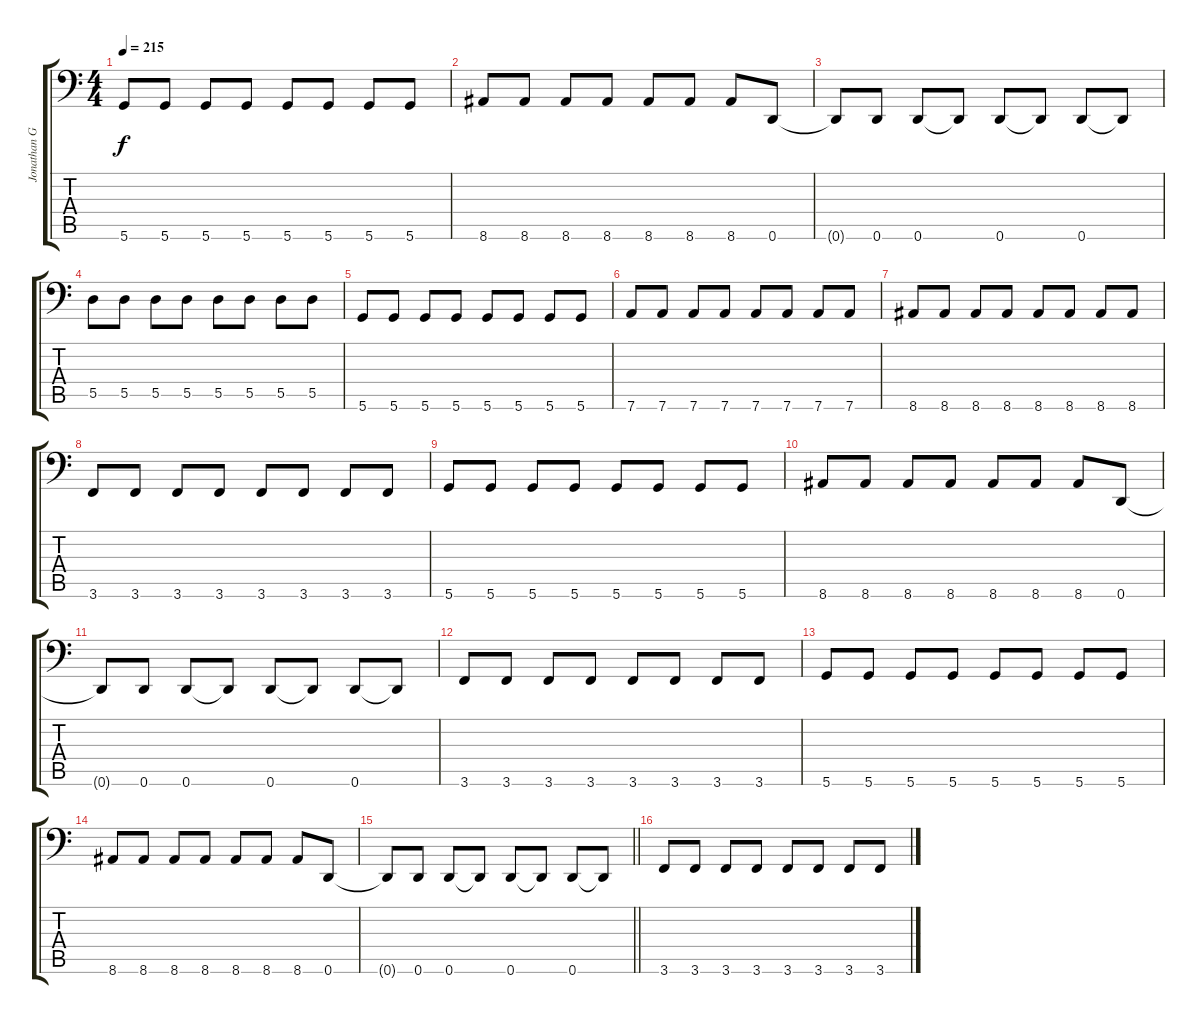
\track ("Jonathan Gallan" "Jonathan G") {instrument electricbassfinger}
\staff {score tabs}
\tuning (E3 B2 G2 D2 A1 D1) {hide}
\ts (4 4)
\tempo 215
\clef f4
\ks c
5.6.8{dy f} 5.6.8 5.6.8 5.6.8 5.6.8 5.6.8 5.6.8 5.6.8 |
8.6.8 8.6.8 8.6.8 8.6.8 8.6.8 8.6.8 8.6.8 0.6.8 |
0.6{t}.8 0.6.8 0.6.8 0.6{t}.8 0.6.8 0.6{t}.8 0.6.8 0.6{t}.8 |
5.5.8 5.5.8 5.5.8 5.5.8 5.5.8 5.5.8 5.5.8 5.5.8 |
5.6.8 5.6.8 5.6.8 5.6.8 5.6.8 5.6.8 5.6.8 5.6.8 |
7.6.8 7.6.8 7.6.8 7.6.8 7.6.8 7.6.8 7.6.8 7.6.8 |
8.6.8 8.6.8 8.6.8 8.6.8 8.6.8 8.6.8 8.6.8 8.6.8 |
3.6.8 3.6.8 3.6.8 3.6.8 3.6.8 3.6.8 3.6.8 3.6.8 |
5.6.8 5.6.8 5.6.8 5.6.8 5.6.8 5.6.8 5.6.8 5.6.8 |
8.6.8 8.6.8 8.6.8 8.6.8 8.6.8 8.6.8 8.6.8 0.6.8 |
0.6{t}.8 0.6.8 0.6.8 0.6{t}.8 0.6.8 0.6{t}.8 0.6.8 0.6{t}.8 |
3.6.8 3.6.8 3.6.8 3.6.8 3.6.8 3.6.8 3.6.8 3.6.8 |
5.6.8 5.6.8 5.6.8 5.6.8 5.6.8 5.6.8 5.6.8 5.6.8 |
8.6.8 8.6.8 8.6.8 8.6.8 8.6.8 8.6.8 8.6.8 0.6.8 |
\barLineRight lightlight
0.6{t}.8 0.6.8 0.6.8 0.6{t}.8 0.6.8 0.6{t}.8 0.6.8 0.6{t}.8 |
3.6.8 3.6.8 3.6.8 3.6.8 3.6.8 3.6.8 3.6.8 3.6.8
